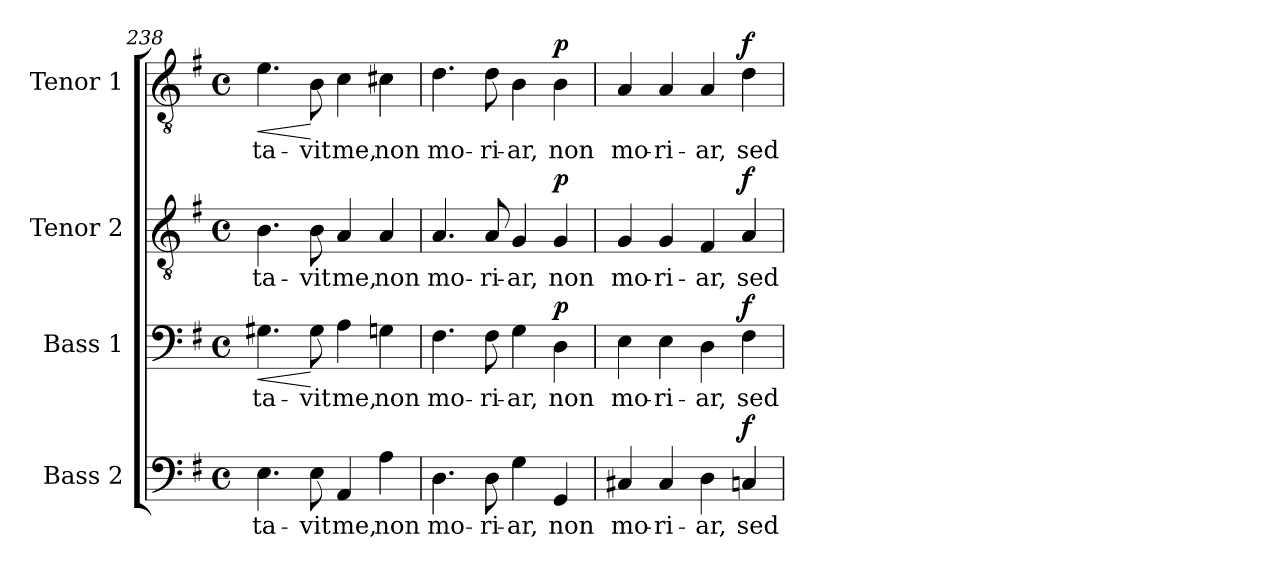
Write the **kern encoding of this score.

**kern	**text	**dynam	**kern	**text	**dynam	**kern	**text	**dynam	**kern	**text	**dynam
*part4	*part4	*part4	*part3	*part3	*part3	*part2	*part2	*part2	*part1	*part1	*part1
*staff4	*staff4	*staff4	*staff3	*staff3	*staff3	*staff2	*staff2	*staff2	*staff1	*staff1	*staff1
*I"Bass 2	*	*	*I"Bass 1	*	*	*I"Tenor 2	*	*	*I"Tenor 1	*	*
*I'B. 2	*	*	*I'B. 1	*	*	*I'T. 2	*	*	*I'T. 1	*	*
*clefF4	*	*	*clefF4	*	*	*clefGv2	*	*	*clefGv2	*	*
*k[f#]	*	*	*k[f#]	*	*	*k[f#]	*	*	*k[f#]	*	*
*G:	*	*	*G:	*	*	*G:	*	*	*G:	*	*
*M4/4	*	*	*M4/4	*	*	*M4/4	*	*	*M4/4	*	*
*met(c)	*	*	*met(c)	*	*	*met(c)	*	*	*met(c)	*	*
=238	=238	=238	=238	=238	=238	=238	=238	=238	=238	=238	=238
!	!LO:LY:b	!	!	!LO:LY:b	!LO:HP:b	!	!LO:LY:b	!	!	!LO:LY:b	!LO:HP:b
4.E\	-ta-	.	4.G#X\	-ta-	<	4.B\	-ta-	.	4.e\	-ta-	<
!	!LO:LY:b	!	!	!LO:LY:b	!	!	!LO:LY:b	!	!	!LO:LY:b	!
8E\	-vit	.	8G#\	-vit	[	8B\	-vit	.	8B\	-vit	[
!	!LO:LY:b	!	!	!LO:LY:b	!	!	!LO:LY:b	!	!	!LO:LY:b	!
4AA/	me,	.	4A\	me,	.	4A/	me,	.	4c\	me,	.
!	!LO:LY:b	!	!	!LO:LY:b	!	!	!LO:LY:b	!	!	!LO:LY:b	!
4A\	non	.	4Gn\	non	.	4A/	non	.	4c#X\	non	.
=239	=239	=239	=239	=239	=239	=239	=239	=239	=239	=239	=239
!	!LO:LY:b	!	!	!LO:LY:b	!	!	!LO:LY:b	!	!	!LO:LY:b	!
4.D\	mo-	.	4.F#\	mo-	.	4.A/	mo-	.	4.d\	mo-	.
!	!LO:LY:b	!	!	!LO:LY:b	!	!	!LO:LY:b	!	!	!LO:LY:b	!
8D\	-ri-	.	8F#\	-ri-	.	8A/	-ri-	.	8d\	-ri-	.
!	!LO:LY:b	!	!	!LO:LY:b	!	!	!LO:LY:b	!	!	!LO:LY:b	!
4G\	-ar,	.	4G\	-ar,	.	4G/	-ar,	.	4B\	-ar,	.
!	!LO:LY:b	!	!	!LO:LY:b	!LO:DY:a	!	!LO:LY:b	!LO:DY:a	!	!LO:LY:b	!LO:DY:a
4GG/	non	.	4D\	non	p	4G/	non	p	4B\	non	p
!!LO:PB:g=z
=240	=240	=240	=240	=240	=240	=240	=240	=240	=240	=240	=240
!	!LO:LY:b	!	!	!LO:LY:b	!	!	!LO:LY:b	!	!	!LO:LY:b	!
4C#X/	mo-	.	4E\	mo-	.	4G/	mo-	.	4A/	mo-	.
!	!LO:LY:b	!	!	!LO:LY:b	!	!	!LO:LY:b	!	!	!LO:LY:b	!
4C#/	-ri-	.	4E\	-ri-	.	4G/	-ri-	.	4A/	-ri-	.
!	!LO:LY:b	!	!	!LO:LY:b	!	!	!LO:LY:b	!	!	!LO:LY:b	!
4D\	-ar,	.	4D\	-ar,	.	4F#/	-ar,	.	4A/	-ar,	.
!	!LO:LY:b	!LO:DY:a	!	!LO:LY:b	!LO:DY:a	!	!LO:LY:b	!LO:DY:a	!	!LO:LY:b	!LO:DY:a
4Cn/	sed	f	4F#\	sed	f	4A/	sed	f	4d\	sed	f
=	=	=	=	=	=	=	=	=	=	=	=
*-	*-	*-	*-	*-	*-	*-	*-	*-	*-	*-	*-
